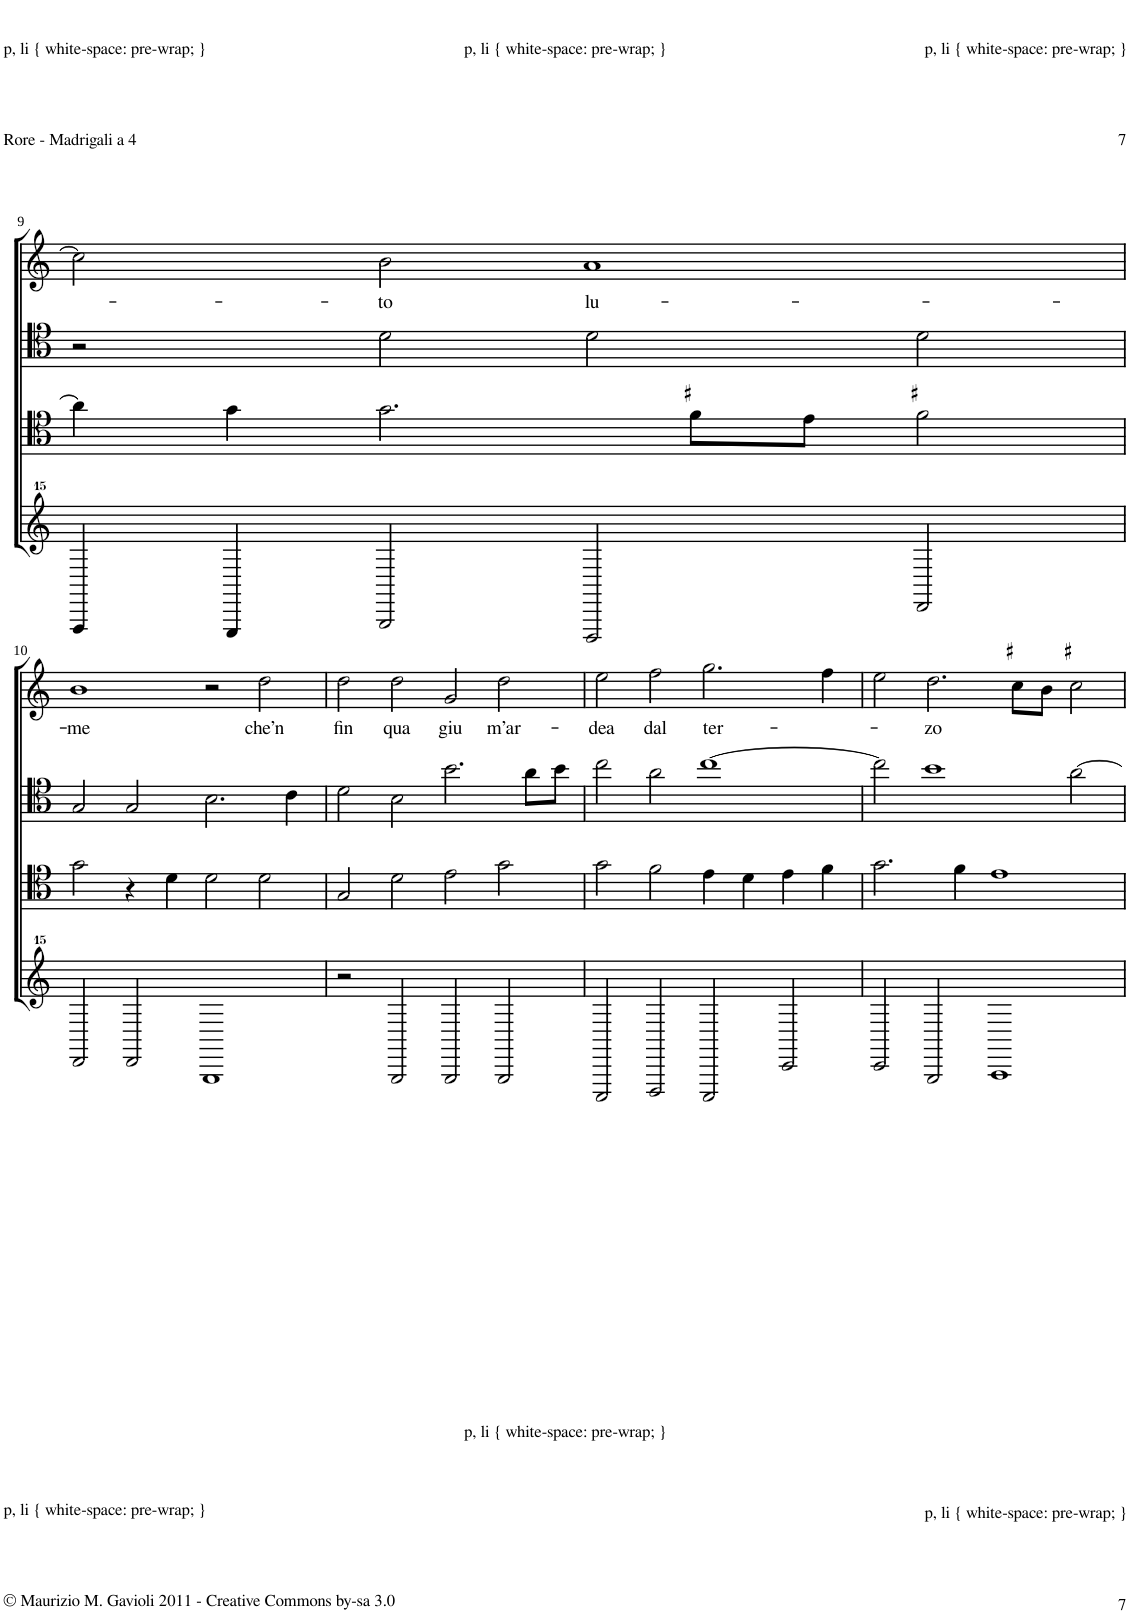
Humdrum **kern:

**kern	**kern	**kern	**kern	**text
*part4	*part3	*part2	*part1	*part1
*staff4	*staff3	*staff2	*staff1	*staff1
*I"Basso	*I"Tenore	*I"Alto	*I"Canto	*
!!LO:PB:g=z
*clefG^^2	*clefC4	*clefC4	*clefG2	*
*k[]	*k[]	*k[]	*k[]	*
*M4/2	*M4/2	*M4/2	*M4/2	*
*met(c|)	*met(c|)	*met(c|)	*met(c|)	*
=9	=9	=9	=9	=9
4F/	4a\]	2r	2cc\]	.
4E/	4g\	.	.	.
!	!	!	!	!LO:LY:b
2G/	2.g\	2d\	2b\	-to
!	!	!	!	!LO:LY:b
2D/	.	2d\	1a	lu-
.	8f#X\L	.	.	.
.	8e\J	.	.	.
2d/	2f#X\	2d\	.	.
!!LO:LB:g=z
=10	=10	=10	=10	=10
!	!	!	!	!LO:LY:b
2d/	2g\	2G/	1b	-me
2d/	4r	2G/	.	.
.	4d\	.	.	.
1G	2d\	2.B\	2r	.
!	!	!	!	!LO:LY:b
.	2d\	.	2dd\	che’n
.	.	4c\	.	.
=11	=11	=11	=11	=11
!	!	!	!	!LO:LY:b
2r	2G/	2d\	2dd\	fin
!	!	!	!	!LO:LY:b
2G/	2d\	2B\	2dd\	qua
!	!	!	!	!LO:LY:b
2G/	2e\	2.b\	2g/	giu
!	!	!	!	!LO:LY:b
2G/	2g\	.	2dd\	m’ar-
.	.	8a\L	.	.
.	.	8b\J	.	.
=12	=12	=12	=12	=12
!	!	!	!	!LO:LY:b
2C/	2g\	2cc\	2ee\	-dea
!	!	!	!	!LO:LY:b
2D/	2f\	2a\	2ff\	dal
!	!	!	!	!LO:LY:b
2C/	4e\	[1cc	2.gg\	ter-
.	4d\	.	.	.
2c/	4e\	.	.	.
.	4f\	.	4ff\	.
=13	=13	=13	=13	=13
2c/	2.g\	2cc\]	2ee\	.
!	!	!	!	!LO:LY:b
2G/	.	1b	2.dd\	-zo
.	4f\	.	.	.
1A	1e	.	.	.
.	.	.	8cc#X\L	.
.	.	.	8b\J	.
.	.	[2a\	2cc#X\	.
=	=	=	=	=
*-	*-	*-	*-	*-
